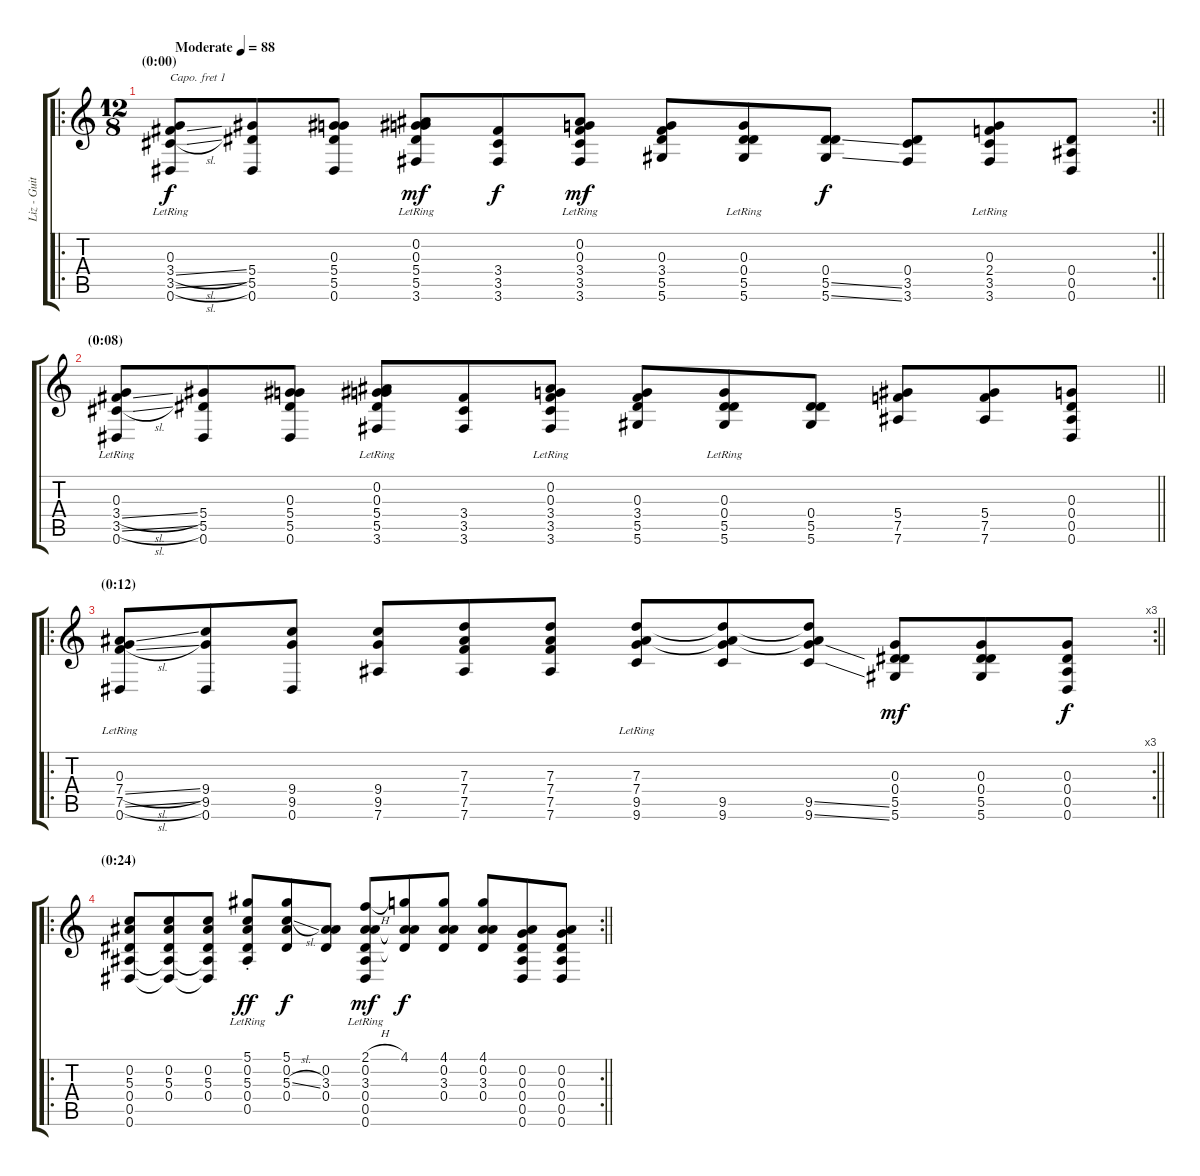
\track ("Liz - Guitar" "Liz - Guit") {instrument electricguitarclean}
\staff {score tabs}
\capo 1
\tuning (D4 A3 Gb3 D3 A2 D2) {hide}
\ro
\rc 2
\ts (12 8)
\section ("" "(0:00)")
\tempo (88 "Moderate")
\clef g2
\barLineRight lightlight
\ks c
(0.3{lr} 3.4{sl} 3.5{sl} 0.6).8{dy f instrument electricguitarclean} (5.4 5.5 0.6).8 (0.3 5.4 5.5 0.6).8 (0.2{lr} 0.3{lr} 5.4 5.5 3.6).8{dy mf} (3.4 3.5 3.6).8{dy f} (0.2{lr} 0.3 3.4 3.5 3.6).8{dy mf} (0.3 3.4 5.5 5.6).8 (0.3{lr} 0.4 5.5 5.6).8 (0.4 5.5{ss} 5.6{ss}).8{dy f} (0.4 3.5 3.6).8 (0.3{lr} 2.4 3.5 3.6).8 (0.4 0.5 0.6).8 |
\section ("" "(0:08)")
\barLineRight lightlight
(0.3{lr} 3.4{sl} 3.5{sl} 0.6).8 (5.4 5.5 0.6).8 (0.3 5.4 5.5 0.6).8 (0.2{lr} 0.3{lr} 5.4 5.5 3.6).8 (3.4 3.5 3.6).8 (0.2{lr} 0.3{lr} 3.4 3.5 3.6).8 (0.3 3.4 5.5 5.6).8 (0.3{lr} 0.4 5.5 5.6).8 (0.4 5.5 5.6).8 (5.4 7.5 7.6).8 (5.4 7.5 7.6).8 (0.3 0.4 0.5 0.6).8 |
\ro
\rc 3
\section ("" "(0:12)")
\barLineRight lightlight
(0.3{lr} 7.4{sl} 7.5{sl} 0.6).8 (9.4 9.5 0.6).8 (9.4 9.5 0.6).8 (9.4 9.5 7.6).8 (7.3 7.4 7.5 7.6).8 (7.3 7.4 7.5 7.6).8 (7.3{lr} 7.4{lr} 9.5 9.6).8 (7.3{t} 7.4{t} 9.5 9.6).8 (7.3{t} 7.4{t} 9.5{ss} 9.6{ss}).8 (0.3 0.4 5.5 5.6).8{dy mf} (0.3 0.4 5.5 5.6).8 (0.3 0.4 0.5 0.6).8{dy f} |
\ro
\rc 2
\section ("" "(0:24)")
\barLineRight lightlight
(0.2 5.3 0.4 0.5 0.6).8 (0.2 5.3 0.4 0.5{t} 0.6{t}).8 (0.2 5.3 0.4 0.5{t} 0.6{t}).8 (5.1{st} 0.2 5.3{st} 0.4 0.5{lr}).8{dy ff} (5.1 0.2 5.3{sl} 0.4).8{dy f} (0.2 3.3 0.4).8 (2.1{h} 0.2 3.3 0.4 0.5 0.6{lr}).8{dy mf} (4.1 0.2{t} 3.3{t} 0.4{t}).8{dy f} (4.1 0.2 3.3 0.4).8 (4.1 0.2 3.3 0.4).8 (0.2 0.3 0.4 0.5 0.6).8 (0.2 0.3 0.4 0.5 0.6).8
